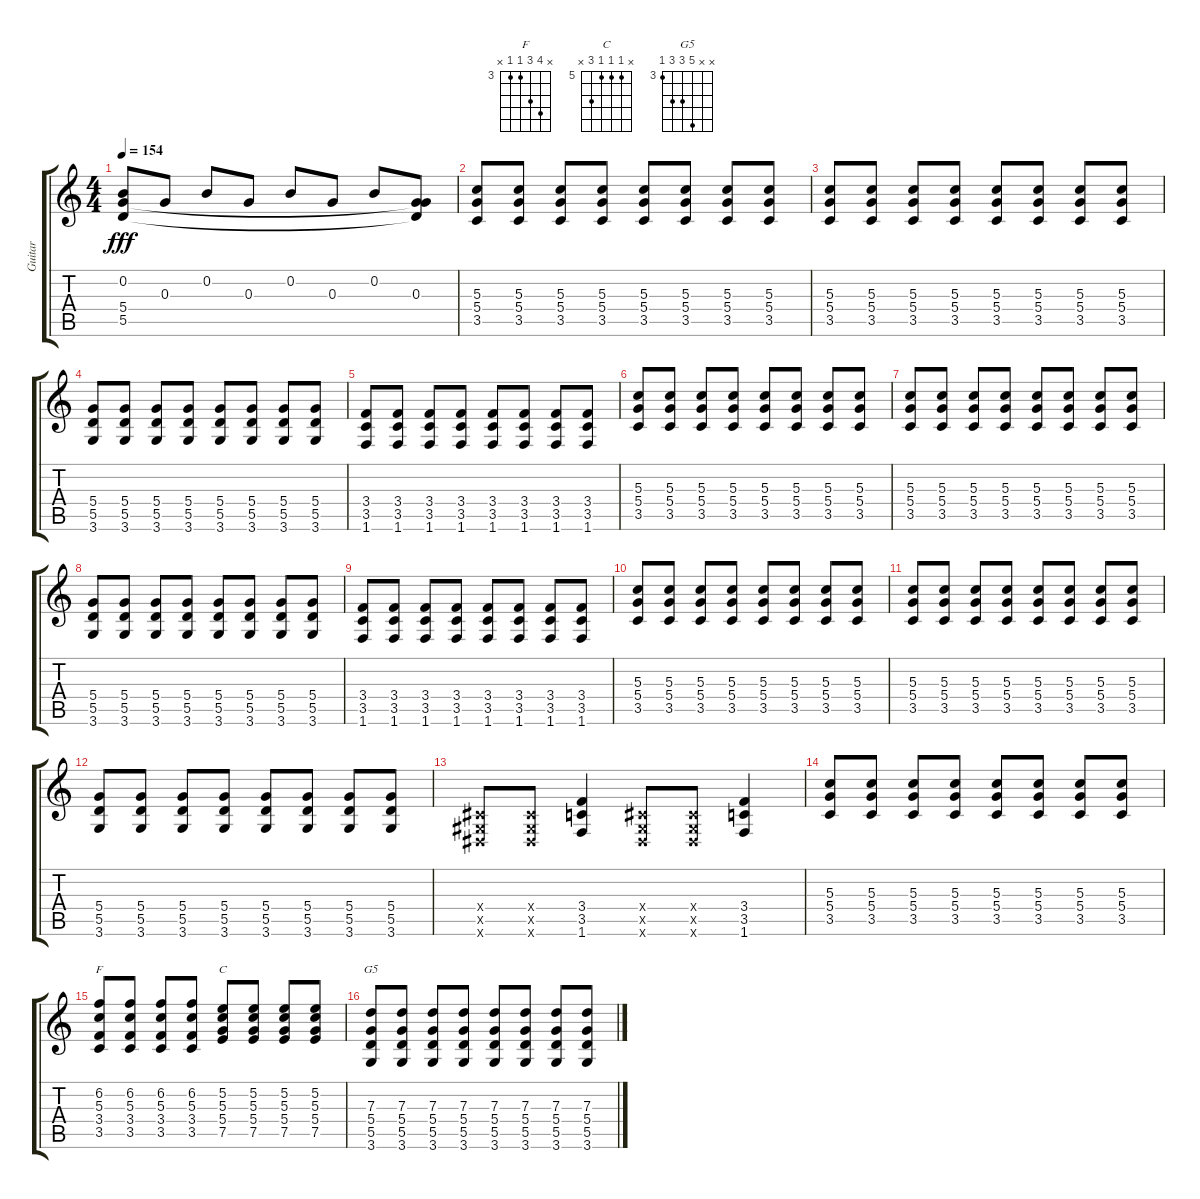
\track ("Guitar" "Guitar") {instrument overdrivenguitar}
\staff {score tabs}
\tuning (E4 B3 G3 D3 A2 E2) {hide}
\chord ("F" x 6 5 3 3 x) {firstfret 3}
\chord ("C" x 5 5 5 7 x) {firstfret 5}
\chord ("G5" x x 7 5 5 3) {firstfret 3}
\ts (4 4)
\tempo 154
\clef g2
\ks c
(0.2 5.4 5.5).8{dy fff} 0.3.8 0.2.8 0.3.8 0.2.8 0.3.8 0.2.8 (0.3 5.4{t} 5.5{t}).8 |
(5.3 5.4 3.5).8{instrument overdrivenguitar} (5.3 5.4 3.5).8 (5.3 5.4 3.5).8 (5.3 5.4 3.5).8 (5.3 5.4 3.5).8 (5.3 5.4 3.5).8 (5.3 5.4 3.5).8 (5.3 5.4 3.5).8 |
(5.3 5.4 3.5).8 (5.3 5.4 3.5).8 (5.3 5.4 3.5).8 (5.3 5.4 3.5).8 (5.3 5.4 3.5).8 (5.3 5.4 3.5).8 (5.3 5.4 3.5).8 (5.3 5.4 3.5).8 |
(5.4 5.5 3.6).8 (5.4 5.5 3.6).8 (5.4 5.5 3.6).8 (5.4 5.5 3.6).8 (5.4 5.5 3.6).8 (5.4 5.5 3.6).8 (5.4 5.5 3.6).8 (5.4 5.5 3.6).8 |
(3.4 3.5 1.6).8 (3.4 3.5 1.6).8 (3.4 3.5 1.6).8 (3.4 3.5 1.6).8 (3.4 3.5 1.6).8 (3.4 3.5 1.6).8 (3.4 3.5 1.6).8 (3.4 3.5 1.6).8 |
(5.3 5.4 3.5).8 (5.3 5.4 3.5).8 (5.3 5.4 3.5).8 (5.3 5.4 3.5).8 (5.3 5.4 3.5).8 (5.3 5.4 3.5).8 (5.3 5.4 3.5).8 (5.3 5.4 3.5).8 |
(5.3 5.4 3.5).8 (5.3 5.4 3.5).8 (5.3 5.4 3.5).8 (5.3 5.4 3.5).8 (5.3 5.4 3.5).8 (5.3 5.4 3.5).8 (5.3 5.4 3.5).8 (5.3 5.4 3.5).8 |
(5.4 5.5 3.6).8 (5.4 5.5 3.6).8 (5.4 5.5 3.6).8 (5.4 5.5 3.6).8 (5.4 5.5 3.6).8 (5.4 5.5 3.6).8 (5.4 5.5 3.6).8 (5.4 5.5 3.6).8 |
(3.4 3.5 1.6).8 (3.4 3.5 1.6).8 (3.4 3.5 1.6).8 (3.4 3.5 1.6).8 (3.4 3.5 1.6).8 (3.4 3.5 1.6).8 (3.4 3.5 1.6).8 (3.4 3.5 1.6).8 |
(5.3 5.4 3.5).8 (5.3 5.4 3.5).8 (5.3 5.4 3.5).8 (5.3 5.4 3.5).8 (5.3 5.4 3.5).8 (5.3 5.4 3.5).8 (5.3 5.4 3.5).8 (5.3 5.4 3.5).8 |
(5.3 5.4 3.5).8 (5.3 5.4 3.5).8 (5.3 5.4 3.5).8 (5.3 5.4 3.5).8 (5.3 5.4 3.5).8 (5.3 5.4 3.5).8 (5.3 5.4 3.5).8 (5.3 5.4 3.5).8 |
(5.4 5.5 3.6).8 (5.4 5.5 3.6).8 (5.4 5.5 3.6).8 (5.4 5.5 3.6).8 (5.4 5.5 3.6).8 (5.4 5.5 3.6).8 (5.4 5.5 3.6).8 (5.4 5.5 3.6).8 |
(-1.4{x} -1.5{x} -1.6{x}).8 (-1.4{x} -1.5{x} -1.6{x}).8 (3.4 3.5 1.6).4 (-1.4{x} -1.5{x} -1.6{x}).8 (-1.4{x} -1.5{x} -1.6{x}).8 (3.4 3.5 1.6).4 |
(5.3 5.4 3.5).8 (5.3 5.4 3.5).8 (5.3 5.4 3.5).8 (5.3 5.4 3.5).8 (5.3 5.4 3.5).8 (5.3 5.4 3.5).8 (5.3 5.4 3.5).8 (5.3 5.4 3.5).8 |
(6.2 5.3 3.4 3.5).8{ch "F"} (6.2 5.3 3.4 3.5).8 (6.2 5.3 3.4 3.5).8 (6.2 5.3 3.4 3.5).8 (5.2 5.3 5.4 7.5).8{ch "C"} (5.2 5.3 5.4 7.5).8 (5.2 5.3 5.4 7.5).8 (5.2 5.3 5.4 7.5).8 |
(7.3 5.4 5.5 3.6).8{ch "G5"} (7.3 5.4 5.5 3.6).8 (7.3 5.4 5.5 3.6).8 (7.3 5.4 5.5 3.6).8 (7.3 5.4 5.5 3.6).8 (7.3 5.4 5.5 3.6).8 (7.3 5.4 5.5 3.6).8 (7.3 5.4 5.5 3.6).8
